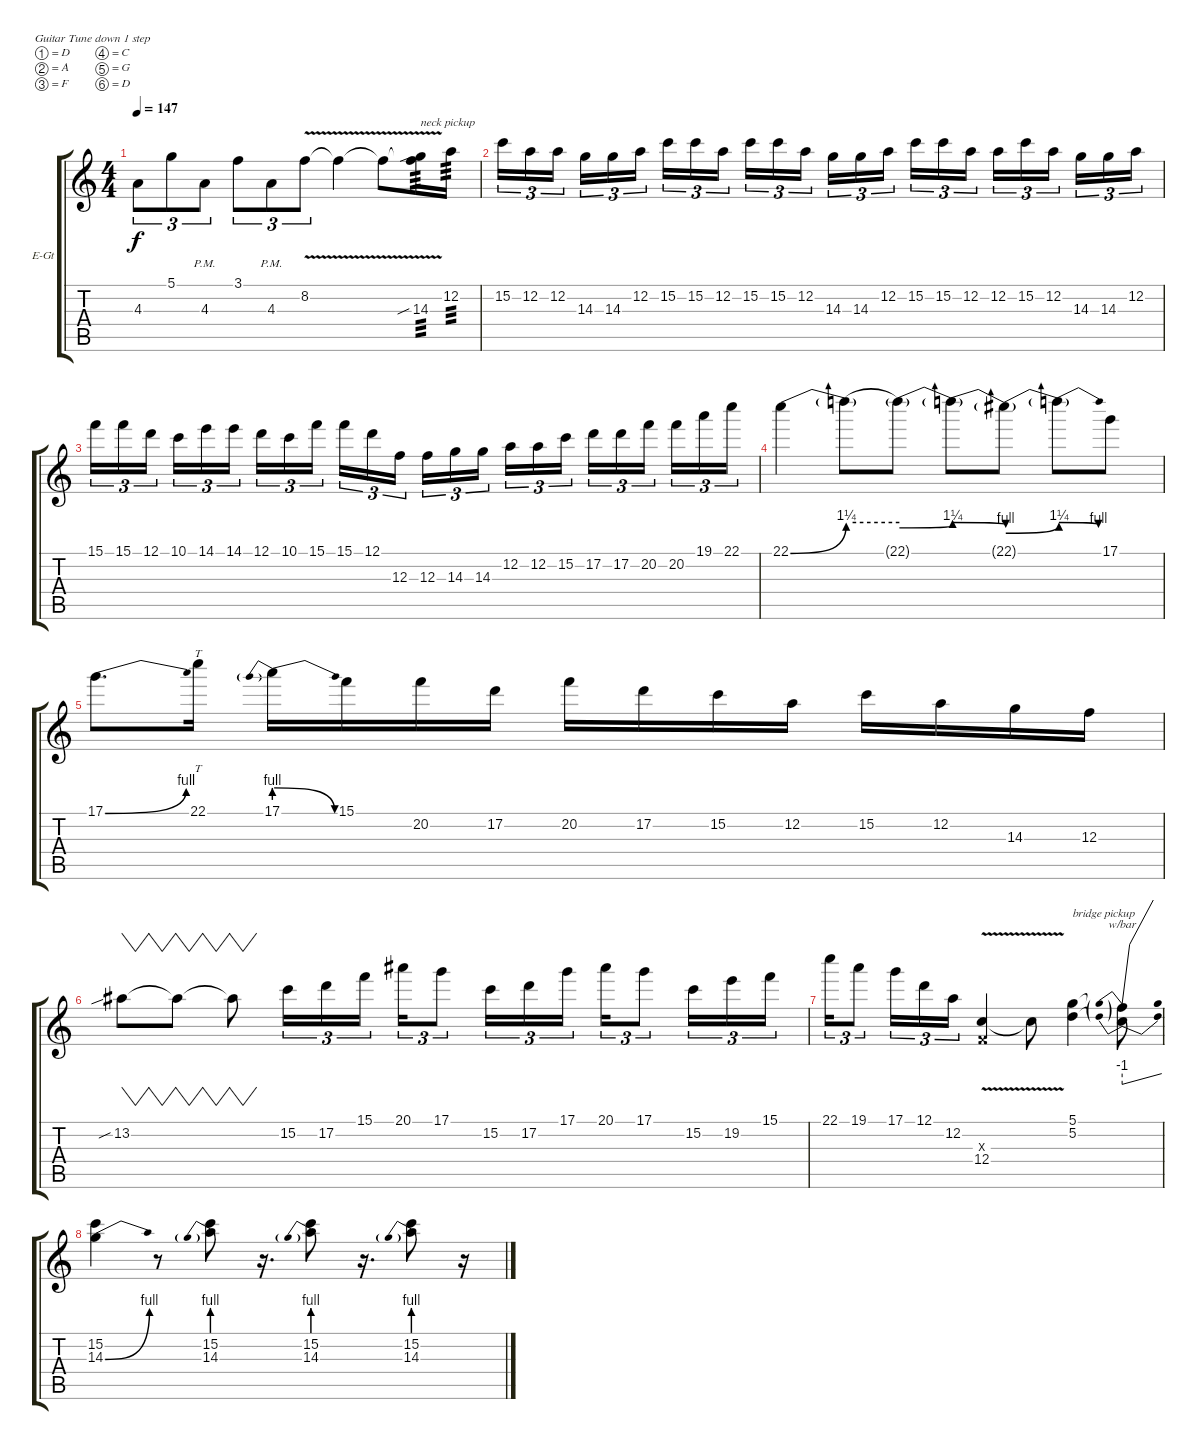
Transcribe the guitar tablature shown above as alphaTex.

\bracketExtendMode groupsimilarinstruments
\firstSystemTrackNameOrientation horizontal
\otherSystemsTrackNameOrientation horizontal
\track ("Гитара 2" "E-Gt") {instrument distortionguitar}
\staff {score tabs}
\tuning (D4 A3 F3 C3 G2 D2)
\ts (4 4)
\tempo 147
\clef g2
\ks c
4.3{t}.8{tu (3 2) dy f} 5.1.8{tu (3 2)} 4.3{pm}.8{tu (3 2)} 3.1.8{tu (3 2)} 4.3{pm}.8{tu (3 2)} 8.2{v}.8{tu (3 2)} 8.2{v t}.4 8.2{v t}.8 (8.2{v t} 14.3{sib}).16{txt "neck pickup" tp 3} 12.2.16{tp 3} |
15.2.16{tu (3 2)} 12.2.16{tu (3 2)} 12.2.16{tu (3 2)} 14.3.16{tu (3 2)} 14.3.16{tu (3 2)} 12.2.16{tu (3 2)} 15.2.16{tu (3 2)} 15.2.16{tu (3 2)} 12.2.16{tu (3 2)} 15.2.16{tu (3 2)} 15.2.16{tu (3 2)} 12.2.16{tu (3 2)} 14.3.16{tu (3 2)} 14.3.16{tu (3 2)} 12.2.16{tu (3 2)} 15.2.16{tu (3 2)} 15.2.16{tu (3 2)} 12.2.16{tu (3 2)} 12.2.16{tu (3 2)} 15.2.16{tu (3 2)} 12.2.16{tu (3 2)} 14.3.16{tu (3 2)} 14.3.16{tu (3 2)} 12.2.16{tu (3 2)} |
15.1.16{tu (3 2)} 15.1.16{tu (3 2)} 12.1.16{tu (3 2)} 10.1.16{tu (3 2)} 14.1.16{tu (3 2)} 14.1.16{tu (3 2)} 12.1.16{tu (3 2)} 10.1.16{tu (3 2)} 15.1.16{tu (3 2)} 15.1.16{tu (3 2)} 12.1.16{tu (3 2)} 12.3.16{tu (3 2)} 12.3.16{tu (3 2)} 14.3.16{tu (3 2)} 14.3.16{tu (3 2)} 12.2.16{tu (3 2)} 12.2.16{tu (3 2)} 15.2.16{tu (3 2)} 17.2.16{tu (3 2)} 17.2.16{tu (3 2)} 20.2.16{tu (3 2)} 20.2.16{tu (3 2)} 19.1.16{tu (3 2)} 22.1.16{tu (3 2)} |
22.1{be (bend 0 0 60 5)}.4 22.1{be (hold 0 5 60 5) t}.8 22.1{be (bend 0 4 60 5) t}.8 22.1{be (release 0 5 60 4) t}.8 22.1{be (bend 0 3 60 5) t}.8 22.1{be (release 0 5 60 4) t}.8 17.1.8 |
17.1{be (bend 0 0 60 4)}.8{d} 22.1.16{tt} 17.1{be (prebendrelease 0 4 60 0)}.16 15.1.16 20.2.16 17.2.16 20.2.16 17.2.16 15.2.16 12.2.16 15.2.16 12.2.16 14.3.16 12.3.16 |
13.2{sib}.8{vw} 13.2{t}.8{vw} 13.2{t}.8{vw} 15.2.16{tu (3 2)} 17.2.16{tu (3 2)} 15.1.16{tu (3 2)} 20.1.16{tu (3 2)} 17.1.8{tu (3 2)} 15.2.16{tu (3 2)} 17.2.16{tu (3 2)} 17.1.16{tu (3 2)} 20.1.16{tu (3 2)} 17.1.8{tu (3 2)} 15.2.16{tu (3 2)} 19.2.16{tu (3 2)} 15.1.16{tu (3 2)} |
22.1.16{tu (3 2)} 19.1.8{tu (3 2)} 17.1.16{tu (3 2)} 12.1.16{tu (3 2)} 12.2.16{tu (3 2)} (0.3{x} 12.4{v}).4 12.4{v t}.8 (5.1 5.2).4{txt "bridge pickup"} (5.1{t} 5.2{t}).8{tbe (predivedive default 0 -4 60 0)} |
(15.2 14.3{be (bend 0 0 60 4)}).4 r.8 (15.2 14.3{be (prebend 0 4 60 4)}).8 r.16{d} (15.2 14.3{be (prebend 0 4 60 4)}).8 r.16{d} (15.2 14.3{be (prebend 0 4 60 4)}).8 r.16
